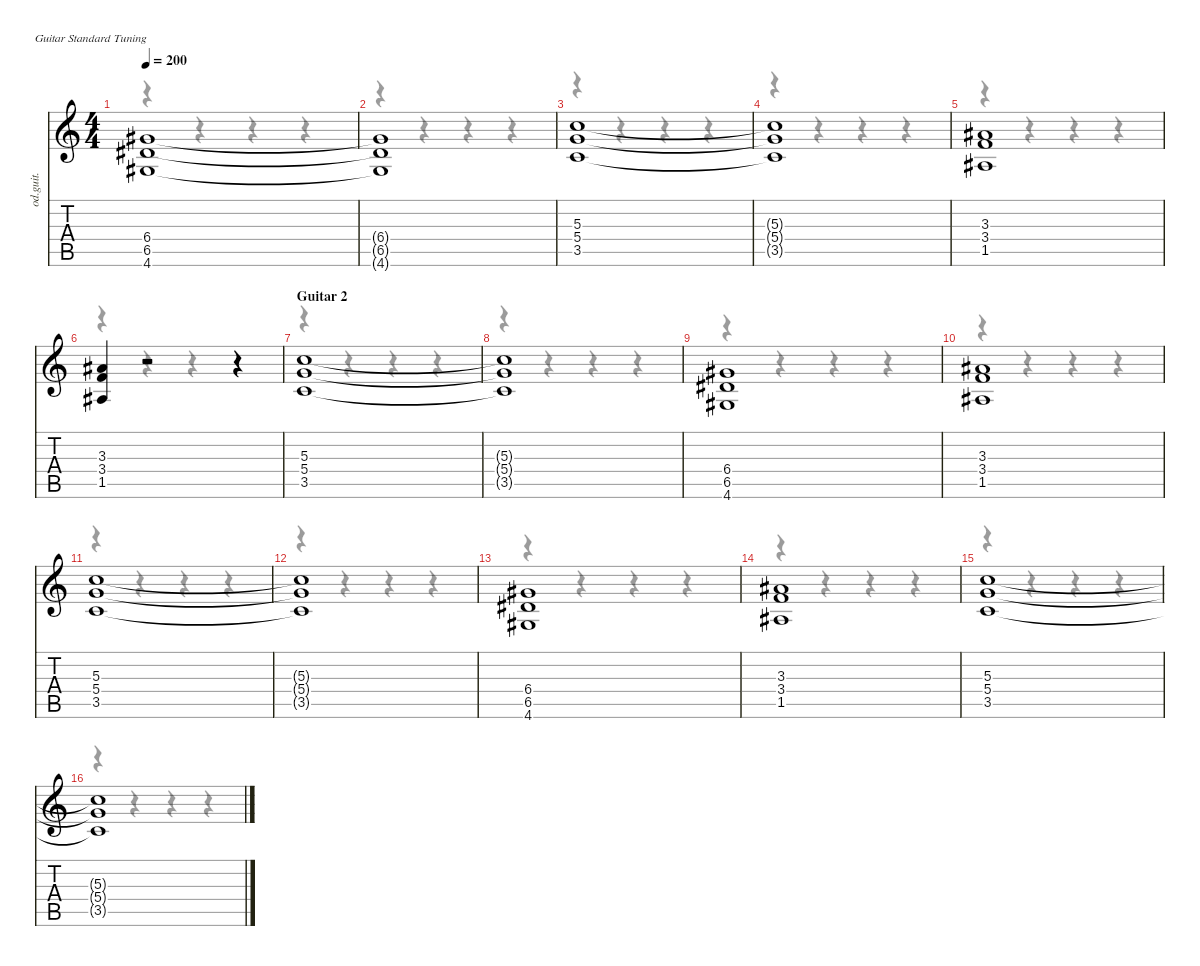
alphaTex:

\hideDynamics
\bracketExtendMode nobrackets
\otherSystemsTrackNameOrientation horizontal
\track ("Guitar 1 " "od.guit.") {instrument overdrivenguitar}
\staff {score tabs}
\tuning (E4 B3 G3 D3 A2 E2)
\voice
\ts (4 4)
\scale
1.07665
\tempo 200
\accidentals auto
\clef g2
\ottava regular
\simile none
\ks c
(6.4{acc #} 6.5{acc #} 4.6{acc #}).1{dy f beam Up} |
\scale
0.988084 (6.4{t acc #} 6.5{t acc #} 4.6{t acc #}).1{beam Up} |
\scale
0.988084 (5.3 5.4 3.5).1{beam Up} |
\scale
0.988084 (5.3{t} 5.4{t} 3.5{t}).1{beam Up} |
\scale
0.973373 (3.3{acc #} 3.4 1.5{acc #}).1{beam Up} |
\scale
0.98573 (3.3{acc #} 3.4 1.5{acc #}).4{beam Up} r.2{beam Up} r.4{beam Up} |
\section ("" "Guitar 2")
\scale
1.08361 (5.3 5.4 3.5).1{beam Up} |
\scale
0.980336 (5.3{t} 5.4{t} 3.5{t}).1{beam Up} |
\scale
0.980336 (6.4{acc #} 6.5{acc #} 4.6{acc #}).1{beam Up} |
\scale
0.980336 (3.3{acc #} 3.4 1.5{acc #}).1{beam Up} |
\scale
0.995047 (5.3 5.4 3.5).1{beam Up} |
\scale
0.980336 (5.3{t} 5.4{t} 3.5{t}).1{beam Up} |
\scale
1.08116 (6.4{acc #} 6.5{acc #} 4.6{acc #}).1{beam Up} |
\scale
0.977884 (3.3{acc #} 3.4 1.5{acc #}).1{beam Up} |
\scale
0.992595 (5.3 5.4 3.5).1{beam Up} |
\scale
0.992595 (5.3{t} 5.4{t} 3.5{t}).1{beam Up}
\voice
\clef g2
\ottava regular
\simile none
\ks c
r.4{dy mf beam Down} r.4{beam Down} r.4{beam Down} r.4{beam Down} |
r.4{beam Down} r.4{beam Down} r.4{beam Down} r.4{beam Down} |
r.4{beam Down} r.4{beam Down} r.4{beam Down} r.4{beam Down} |
r.4{beam Down} r.4{beam Down} r.4{beam Down} r.4{beam Down} |
r.4{beam Down} r.4{beam Down} r.4{beam Down} r.4{beam Down} |
r.4{beam Down} r.4{beam Down} r.4{beam Down} r.4{beam Down} |
r.4{beam Down} r.4{beam Down} r.4{beam Down} r.4{beam Down} |
r.4{beam Down} r.4{beam Down} r.4{beam Down} r.4{beam Down} |
r.4{beam Down} r.4{beam Down} r.4{beam Down} r.4{beam Down} |
r.4{beam Down} r.4{beam Down} r.4{beam Down} r.4{beam Down} |
r.4{beam Down} r.4{beam Down} r.4{beam Down} r.4{beam Down} |
r.4{beam Down} r.4{beam Down} r.4{beam Down} r.4{beam Down} |
r.4{beam Down} r.4{beam Down} r.4{beam Down} r.4{beam Down} |
r.4{beam Down} r.4{beam Down} r.4{beam Down} r.4{beam Down} |
r.4{beam Down} r.4{beam Down} r.4{beam Down} r.4{beam Down} |
r.4{beam Down} r.4{beam Down} r.4{beam Down} r.4{beam Down}
